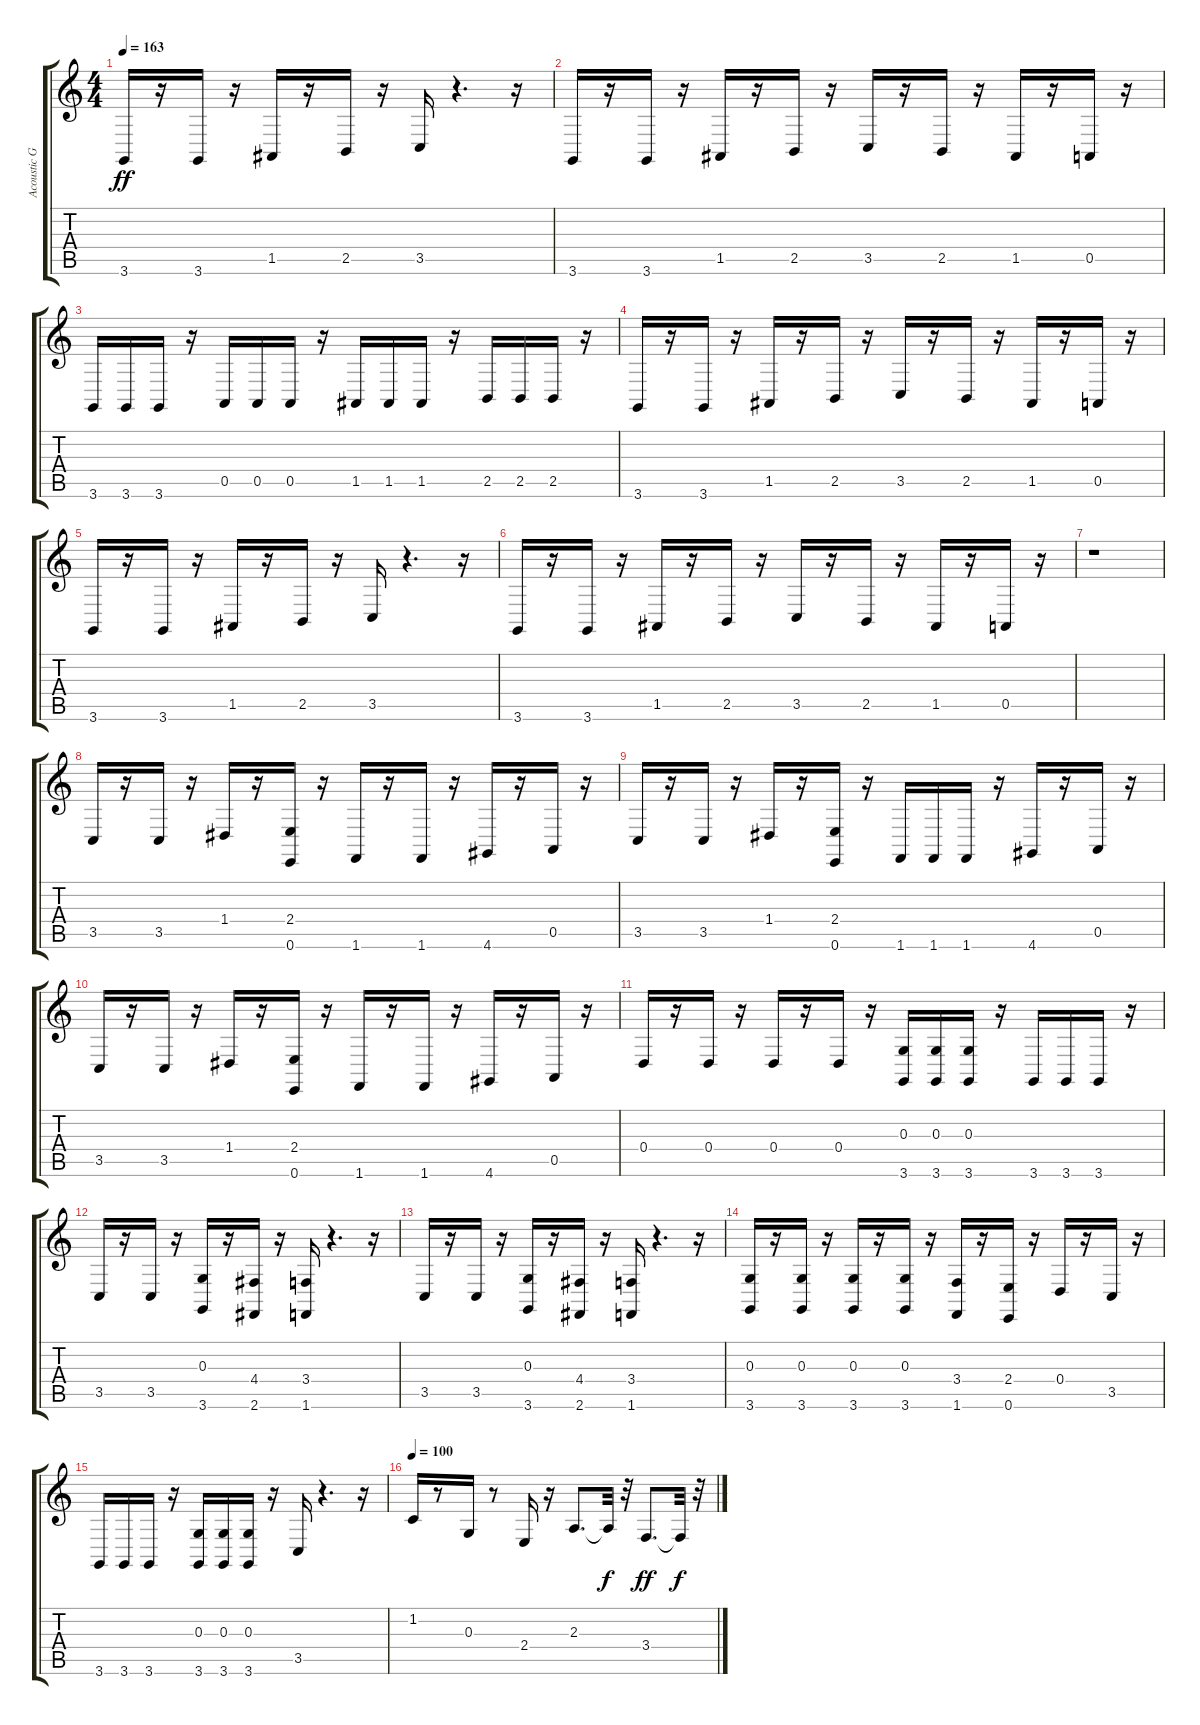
\track ("Acoustic Grand Piano-2" "Acoustic G") {instrument acousticgrandpiano}
\staff {score tabs}
\tuning (E4 B3 G3 D3 A2 E2) {hide}
\ts (4 4)
\tempo 163
\clef g2
\ks c
3.6.16{dy ff} r.16 3.6.16 r.16 1.5.16 r.16 2.5.16 r.16 3.5.16 r.4{d} r.16 |
3.6.16 r.16 3.6.16 r.16 1.5.16 r.16 2.5.16 r.16 3.5.16 r.16 2.5.16 r.16 1.5.16 r.16 0.5.16 r.16 |
3.6.16 3.6.16 3.6.16 r.16 0.5.16 0.5.16 0.5.16 r.16 1.5.16 1.5.16 1.5.16 r.16 2.5.16 2.5.16 2.5.16 r.16 |
3.6.16 r.16 3.6.16 r.16 1.5.16 r.16 2.5.16 r.16 3.5.16 r.16 2.5.16 r.16 1.5.16 r.16 0.5.16 r.16 |
3.6.16 r.16 3.6.16 r.16 1.5.16 r.16 2.5.16 r.16 3.5.16 r.4{d} r.16 |
3.6.16 r.16 3.6.16 r.16 1.5.16 r.16 2.5.16 r.16 3.5.16 r.16 2.5.16 r.16 1.5.16 r.16 0.5.16 r.16 |
r.1 |
3.5.16 r.16 3.5.16 r.16 1.4.16 r.16 (2.4 0.6).16 r.16 1.6.16 r.16 1.6.16 r.16 4.6.16 r.16 0.5.16 r.16 |
3.5.16 r.16 3.5.16 r.16 1.4.16 r.16 (2.4 0.6).16 r.16 1.6.16 1.6.16 1.6.16 r.16 4.6.16 r.16 0.5.16 r.16 |
3.5.16 r.16 3.5.16 r.16 1.4.16 r.16 (2.4 0.6).16 r.16 1.6.16 r.16 1.6.16 r.16 4.6.16 r.16 0.5.16 r.16 |
0.4.16 r.16 0.4.16 r.16 0.4.16 r.16 0.4.16 r.16 (0.3 3.6).16 (0.3 3.6).16 (0.3 3.6).16 r.16 3.6.16 3.6.16 3.6.16 r.16 |
3.5.16 r.16 3.5.16 r.16 (0.3 3.6).16 r.16 (4.4 2.6).16 r.16 (3.4 1.6).16 r.4{d} r.16 |
3.5.16 r.16 3.5.16 r.16 (0.3 3.6).16 r.16 (4.4 2.6).16 r.16 (3.4 1.6).16 r.4{d} r.16 |
(0.3 3.6).16 r.16 (0.3 3.6).16 r.16 (0.3 3.6).16 r.16 (0.3 3.6).16 r.16 (3.4 1.6).16 r.16 (2.4 0.6).16 r.16 0.4.16 r.16 3.5.16 r.16 |
3.6.16 3.6.16 3.6.16 r.16 (0.3 3.6).16 (0.3 3.6).16 (0.3 3.6).16 r.16 3.5.16 r.4{d} r.16 |
\tempo 100
1.2.16 r.8 0.3.16 r.8 2.4.16 r.16 2.3.8{d} 2.3{t}.32{dy f} r.32 3.4.8{d dy ff} 3.4{t}.32{dy f} r.32
